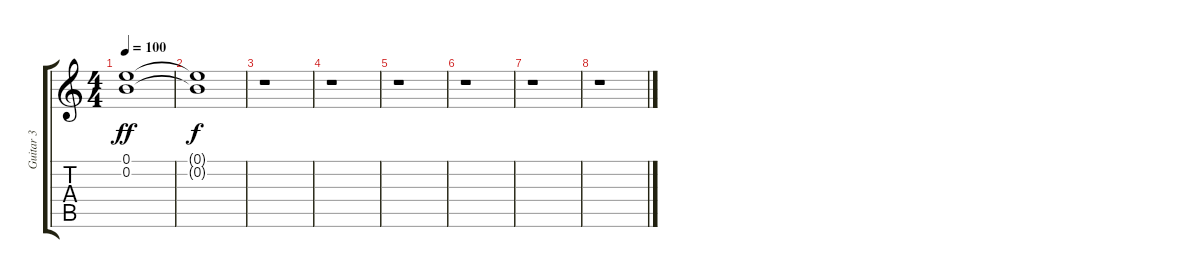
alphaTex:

\track ("Guitar 3" "Guitar 3") {instrument acousticguitarsteel}
\staff {score tabs}
\tuning (E4 B3 G3 D3 A2 E2) {hide}
\ts (4 4)
\tempo 100
\clef g2
\ks c
(0.1 0.2).1{dy ff} |
(0.1{t} 0.2{t}).1{dy f} |
r.1 |
r.1 |
r.1 |
r.1 |
r.1 |
r.1
